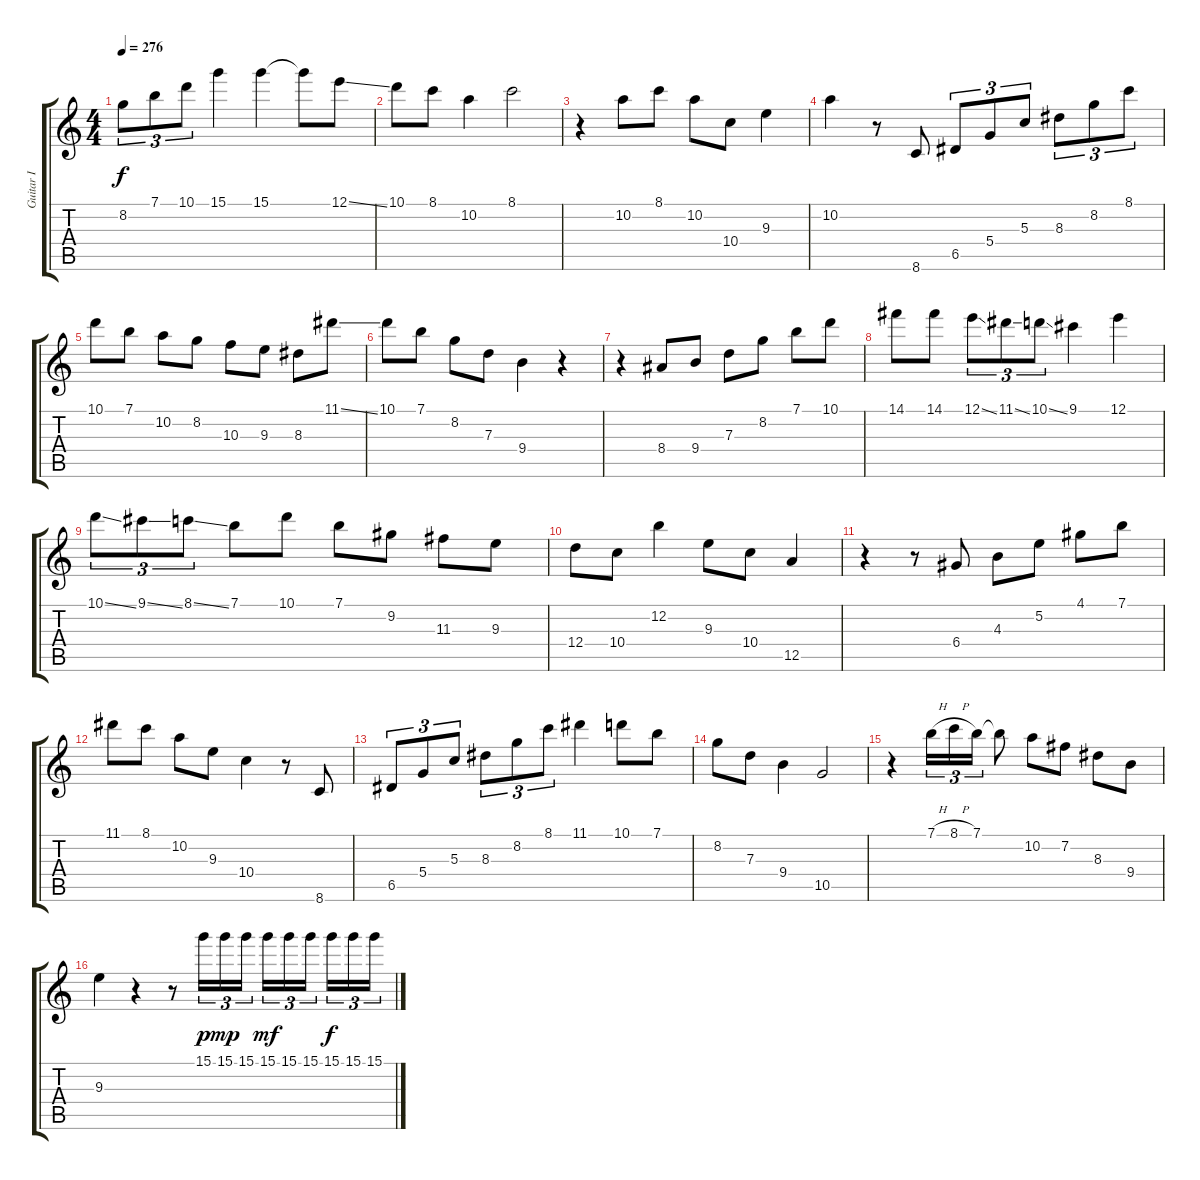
\track ("Guitar I" "Guitar I") {instrument acousticguitarsteel}
\staff {score tabs}
\tuning (E4 B3 G3 D3 A2 E2) {hide}
\ts (4 4)
\tempo 276
\clef g2
\ks c
8.2.8{tu (3 2) dy f} 7.1.8{tu (3 2)} 10.1.8{tu (3 2)} 15.1.4 15.1.4 15.1{t}.8 12.1{ss}.8 |
10.1.8 8.1.8 10.2.4 8.1.2 |
r.4 10.2.8 8.1.8 10.2.8 10.4.8 9.3.4 |
10.2.4 r.8 8.6.8 6.5.8{tu (3 2)} 5.4.8{tu (3 2)} 5.3.8{tu (3 2)} 8.3.8{tu (3 2)} 8.2.8{tu (3 2)} 8.1.8{tu (3 2)} |
10.1.8 7.1.8 10.2.8 8.2.8 10.3.8 9.3.8 8.3.8 11.1{ss}.8 |
10.1.8 7.1.8 8.2.8 7.3.8 9.4.4 r.4 |
r.4 8.4.8 9.4.8 7.3.8 8.2.8 7.1.8 10.1.8 |
14.1.8 14.1.8 12.1{ss}.8{tu (3 2)} 11.1{ss}.8{tu (3 2)} 10.1{ss}.8{tu (3 2)} 9.1.4 12.1.4 |
10.1{ss}.8{tu (3 2)} 9.1{ss}.8{tu (3 2)} 8.1{ss}.8{tu (3 2)} 7.1.8 10.1.8 7.1.8 9.2.8 11.3.8 9.3.8 |
12.4.8 10.4.8 12.2.4 9.3.8 10.4.8 12.5.4 |
r.4 r.8 6.4.8 4.3.8 5.2.8 4.1.8 7.1.8 |
11.1.8 8.1.8 10.2.8 9.3.8 10.4.4 r.8 8.6.8 |
6.5.8{tu (3 2)} 5.4.8{tu (3 2)} 5.3.8{tu (3 2)} 8.3.8{tu (3 2)} 8.2.8{tu (3 2)} 8.1.8{tu (3 2)} 11.1.4 10.1.8 7.1.8 |
8.2.8 7.3.8 9.4.4 10.5.2 |
r.4 7.1{h}.16{tu (3 2)} 8.1{h}.16{tu (3 2)} 7.1.16{tu (3 2)} 7.1{t}.8 10.2.8 7.2.8 8.3.8 9.4.8 |
9.3.4 r.4 r.8 15.1.16{tu (3 2) dy p} 15.1.16{tu (3 2) dy mp} 15.1.16{tu (3 2)} 15.1.16{tu (3 2) dy mf} 15.1.16{tu (3 2)} 15.1.16{tu (3 2)} 15.1.16{tu (3 2) dy f} 15.1.16{tu (3 2)} 15.1.16{tu (3 2)}
